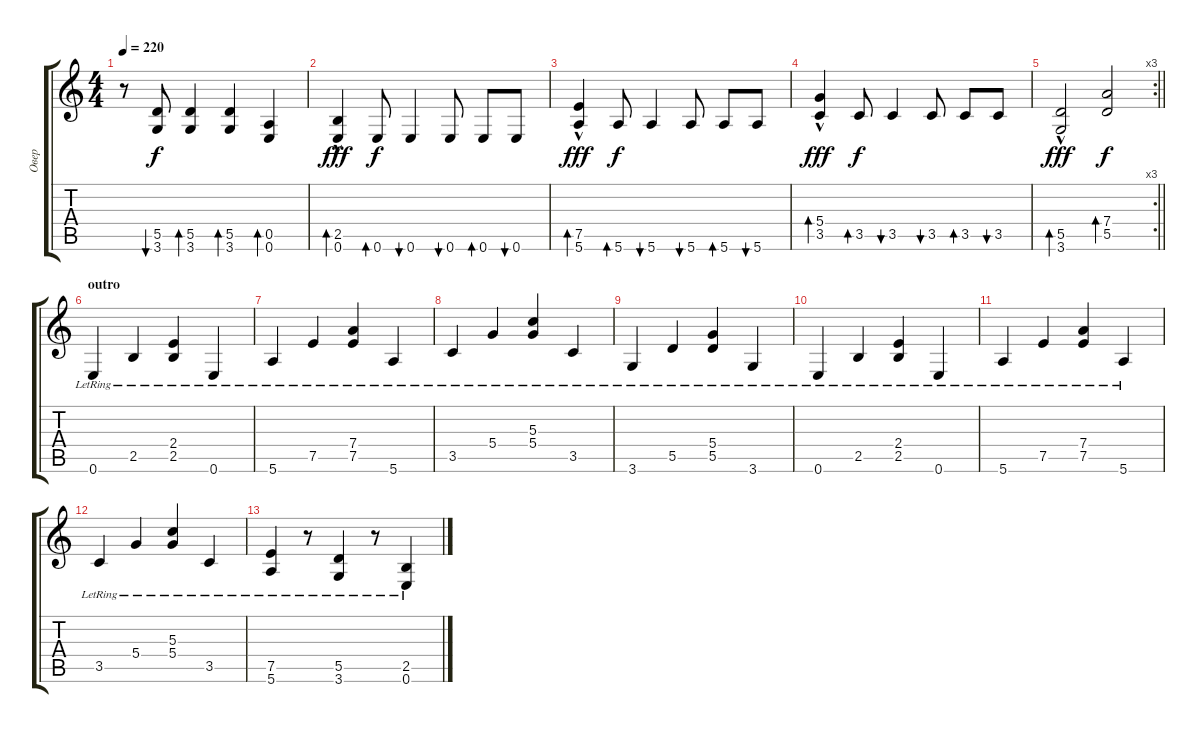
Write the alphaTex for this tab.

\track ("Овер" "Овер") {instrument distortionguitar}
\staff {score tabs}
\tuning (E4 B3 G3 D3 A2 E2) {hide}
\ts (4 4)
\tempo 220
\clef g2
\ks c
r.8{dy f} (5.5 3.6).8{bu 60} (5.5 3.6).4{bd 60} (5.5 3.6).4{bd 60} (0.5 0.6).4{bd 60} |
(2.5 0.6{hac}).4{bd 60 dy fff} 0.6.8{bd 60 dy f} 0.6.4{bu 60} 0.6.8{bu 60} 0.6.8{bd 60} 0.6.8{bu 60} |
(7.5 5.6{hac}).4{bd 60 dy fff} 5.6.8{bd 60 dy f} 5.6.4{bu 60} 5.6.8{bu 60} 5.6.8{bd 60} 5.6.8{bu 60} |
(5.4{hac} 3.5).4{bd 60 dy fff} 3.5.8{bd 60 dy f} 3.5.4{bu 60} 3.5.8{bu 60} 3.5.8{bd 60} 3.5.8{bu 60} |
\rc 3
\barLineRight lightlight
(5.5{hac} 3.6).2{bd 60 dy fff} (7.4 5.5).2{bd 60 dy f} |
\section ("" "outro")
0.6{lr}.4{instrument electricguitarclean} 2.5{lr}.4 (2.4{lr} 2.5{lr}).4 0.6{lr}.4 |
5.6{lr}.4 7.5{lr}.4 (7.4{lr} 7.5{lr}).4 5.6{lr}.4 |
3.5{lr}.4 5.4{lr}.4 (5.3{lr} 5.4{lr}).4 3.5{lr}.4 |
3.6{lr}.4 5.5{lr}.4 (5.4{lr} 5.5{lr}).4 3.6{lr}.4 |
0.6{lr}.4 2.5{lr}.4 (2.4{lr} 2.5{lr}).4 0.6{lr}.4 |
5.6{lr}.4 7.5{lr}.4 (7.4{lr} 7.5{lr}).4 5.6{lr}.4 |
3.5{lr}.4 5.4{lr}.4 (5.3{lr} 5.4{lr}).4 3.5{lr}.4 |
(7.5{lr} 5.6{lr}).4{instrument distortionguitar} r.8 (5.5{lr} 3.6{lr}).4 r.8 (2.5{lr} 0.6{lr}).4
